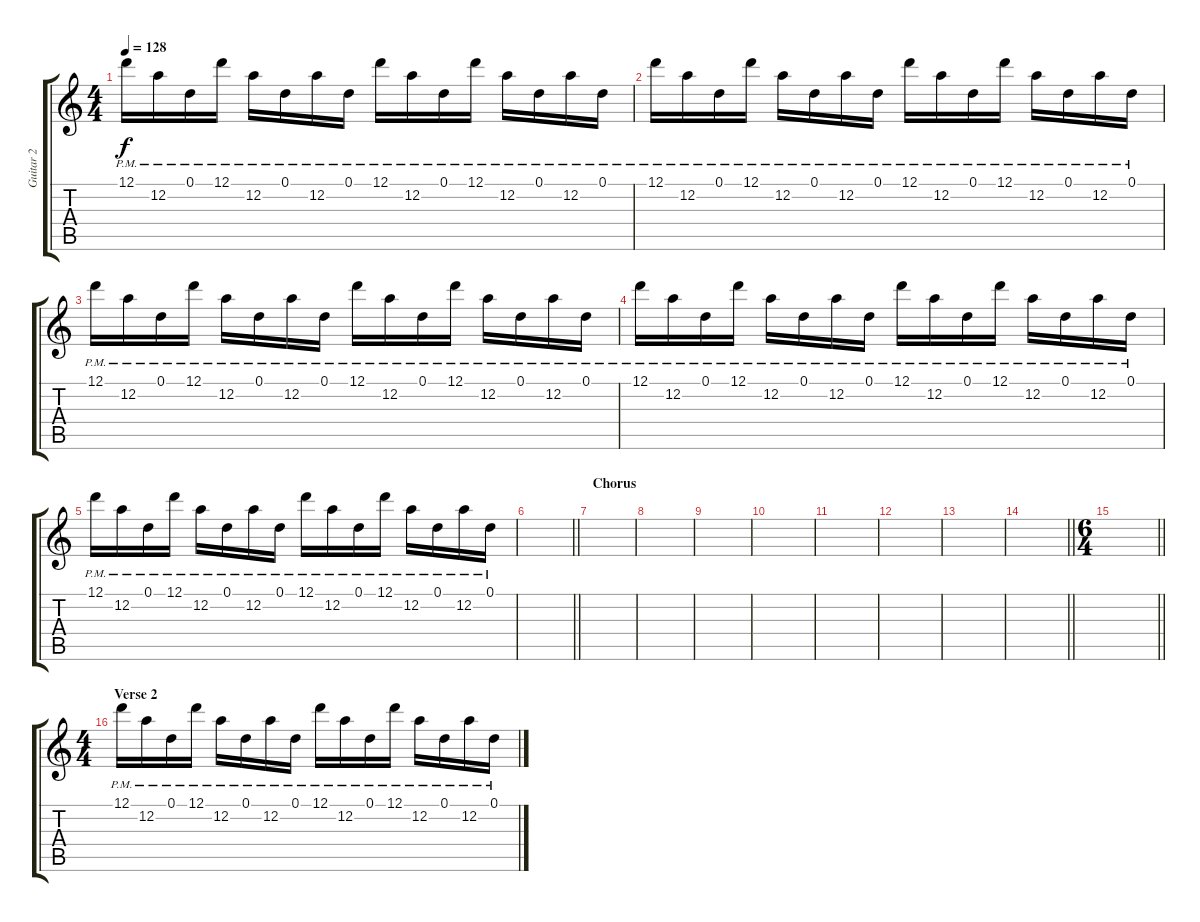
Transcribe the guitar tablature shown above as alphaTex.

\track ("Guitar 2" "Guitar 2") {instrument distortionguitar}
\staff {score tabs}
\tuning (D4 A3 F3 C3 G2 D2) {hide}
\ts (4 4)
\tempo 128
\clef g2
\ks c
12.1{pm}.16{dy f} 12.2{pm}.16 0.1{pm}.16 12.1{pm}.16 12.2{pm}.16 0.1{pm}.16 12.2{pm}.16 0.1{pm}.16 12.1{pm}.16 12.2{pm}.16 0.1{pm}.16 12.1{pm}.16 12.2{pm}.16 0.1{pm}.16 12.2{pm}.16 0.1{pm}.16 |
12.1{pm}.16 12.2{pm}.16 0.1{pm}.16 12.1{pm}.16 12.2{pm}.16 0.1{pm}.16 12.2{pm}.16 0.1{pm}.16 12.1{pm}.16 12.2{pm}.16 0.1{pm}.16 12.1{pm}.16 12.2{pm}.16 0.1{pm}.16 12.2{pm}.16 0.1{pm}.16 |
12.1{pm}.16 12.2{pm}.16 0.1{pm}.16 12.1{pm}.16 12.2{pm}.16 0.1{pm}.16 12.2{pm}.16 0.1{pm}.16 12.1{pm}.16 12.2{pm}.16 0.1{pm}.16 12.1{pm}.16 12.2{pm}.16 0.1{pm}.16 12.2{pm}.16 0.1{pm}.16 |
12.1{pm}.16 12.2{pm}.16 0.1{pm}.16 12.1{pm}.16 12.2{pm}.16 0.1{pm}.16 12.2{pm}.16 0.1{pm}.16 12.1{pm}.16 12.2{pm}.16 0.1{pm}.16 12.1{pm}.16 12.2{pm}.16 0.1{pm}.16 12.2{pm}.16 0.1{pm}.16 |
12.1{pm}.16 12.2{pm}.16 0.1{pm}.16 12.1{pm}.16 12.2{pm}.16 0.1{pm}.16 12.2{pm}.16 0.1{pm}.16 12.1{pm}.16 12.2{pm}.16 0.1{pm}.16 12.1{pm}.16 12.2{pm}.16 0.1{pm}.16 12.2{pm}.16 0.1{pm}.16 |
\barLineRight lightlight
|
\section ("" "Chorus")
|
|
|
|
|
|
|
\barLineRight lightlight
|
\ts (6 4)
\barLineRight lightlight
|
\ts (4 4)
\section ("" "Verse 2")
12.1{pm}.16 12.2{pm}.16 0.1{pm}.16 12.1{pm}.16 12.2{pm}.16 0.1{pm}.16 12.2{pm}.16 0.1{pm}.16 12.1{pm}.16 12.2{pm}.16 0.1{pm}.16 12.1{pm}.16 12.2{pm}.16 0.1{pm}.16 12.2{pm}.16 0.1{pm}.16
